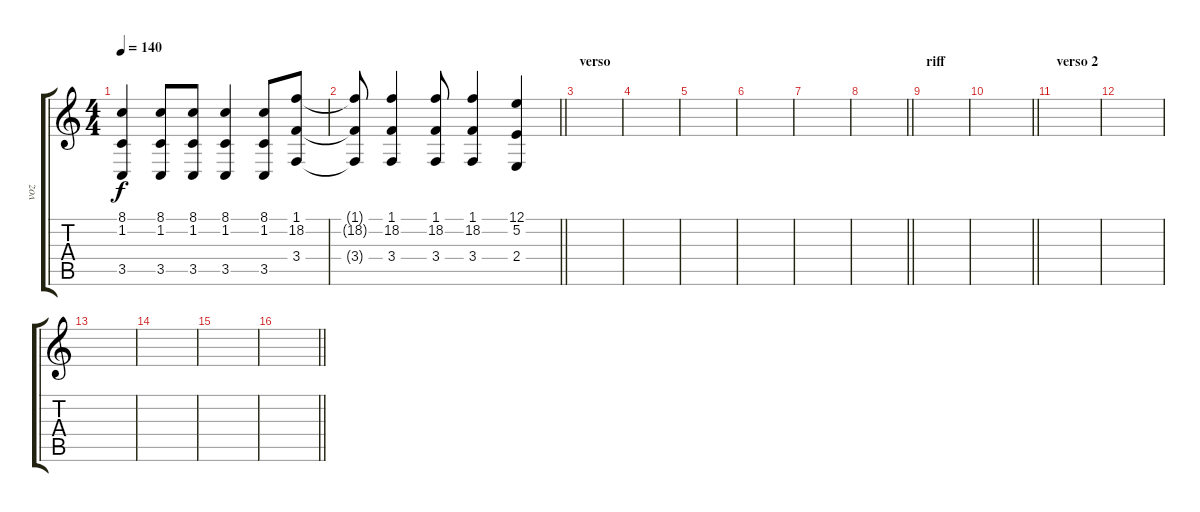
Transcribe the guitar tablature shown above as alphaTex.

\track ("voz" "voz") {instrument choiraahs}
\staff {score tabs}
\tuning (E4 B3 G3 D3 A2 E2) {hide}
\ts (4 4)
\tempo 140
\clef g2
\ks c
(8.1 1.2 3.5).4{dy f} (8.1 1.2 3.5).8 (8.1 1.2 3.5).8 (8.1 1.2 3.5).4 (8.1 1.2 3.5).8 (1.1 18.2 3.4).8 |
\barLineRight lightlight
(1.1{t} 18.2{t} 3.4{t}).8 (1.1 18.2 3.4).4 (1.1 18.2 3.4).8 (1.1 18.2 3.4).4 (12.1 5.2 2.4).4 |
\section ("" "verso")
|
|
|
|
|
\barLineRight lightlight
|
\section ("" "riff")
|
\barLineRight lightlight
|
\section ("" "verso 2")
|
|
|
|
|
\barLineRight lightlight
